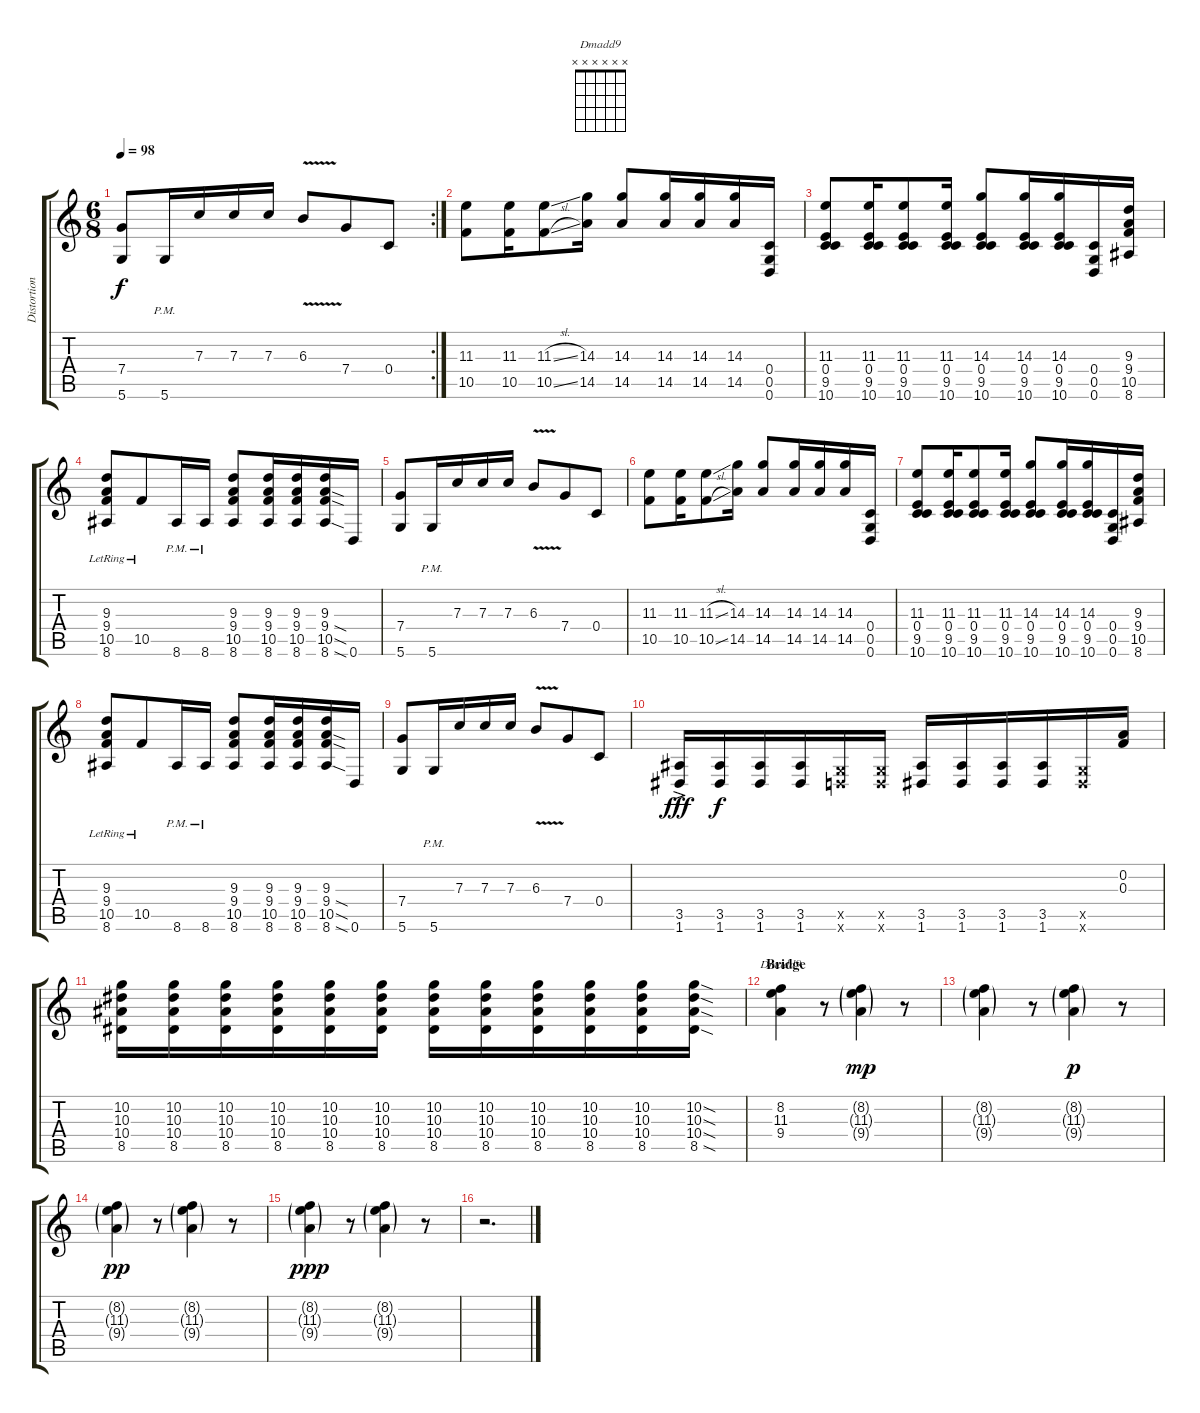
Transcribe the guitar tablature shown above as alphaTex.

\track ("Distortion 1" "Distortion") {instrument distortionguitar}
\staff {score tabs}
\tuning (D4 A3 F3 C3 G2 D2) {hide}
\chord ("Dmadd9" x x x x x x) {firstfret 0}
\rc 2
\ts (6 8)
\tempo 98
\clef g2
\ks c
(7.4 5.6).8{dy f} 5.6{pm}.16 7.3.16 7.3.16 7.3.16 6.3{v}.8 7.4.8 0.4.8 |
(11.3 10.5).8 (11.3 10.5).16 (11.3{sl} 10.5{sl}).8 (14.3 14.5).16 (14.3 14.5).8 (14.3 14.5).16 (14.3 14.5).16 (14.3 14.5).16 (0.4 0.5 0.6).16 |
(11.3 0.4 9.5 10.6).8 (11.3 0.4 9.5 10.6).16 (11.3 0.4 9.5 10.6).8 (11.3 0.4 9.5 10.6).16 (14.3 0.4 9.5 10.6).8 (14.3 0.4 9.5 10.6).16 (14.3 0.4 9.5 10.6).16 (0.4 0.5 0.6).16 (9.3 9.4 10.5 8.6).16 |
(9.3{lr} 9.4{lr} 10.5{lr} 8.6{lr}).8 10.5{lr}.8 8.6{pm}.16 8.6{pm}.16 (9.3 9.4 10.5 8.6).8 (9.3 9.4 10.5 8.6).16 (9.3 9.4 10.5 8.6).16 (9.3 9.4{sod} 10.5{sod} 8.6{sod}).16 0.6.16 |
(7.4 5.6).8 5.6{pm}.16 7.3.16 7.3.16 7.3.16 6.3{v}.8 7.4.8 0.4.8 |
(11.3 10.5).8 (11.3 10.5).16 (11.3{sl} 10.5{sl}).8 (14.3 14.5).16 (14.3 14.5).8 (14.3 14.5).16 (14.3 14.5).16 (14.3 14.5).16 (0.4 0.5 0.6).16 |
(11.3 0.4 9.5 10.6).8 (11.3 0.4 9.5 10.6).16 (11.3 0.4 9.5 10.6).8 (11.3 0.4 9.5 10.6).16 (14.3 0.4 9.5 10.6).8 (14.3 0.4 9.5 10.6).16 (14.3 0.4 9.5 10.6).16 (0.4 0.5 0.6).16 (9.3 9.4 10.5 8.6).16 |
(9.3{lr} 9.4{lr} 10.5{lr} 8.6{lr}).8 10.5{lr}.8 8.6{pm}.16 8.6{pm}.16 (9.3 9.4 10.5 8.6).8 (9.3 9.4 10.5 8.6).16 (9.3 9.4 10.5 8.6).16 (9.3 9.4{sod} 10.5{sod} 8.6{sod}).16 0.6.16 |
(7.4 5.6).8 5.6{pm}.16 7.3.16 7.3.16 7.3.16 6.3{v}.8 7.4.8 0.4.8 |
(3.5{ac} 1.6{ac}).16{dy fff} (3.5 1.6).16{dy f} (3.5 1.6).16 (3.5 1.6).16 (0.5{x} 0.6{x}).16 (0.5{x} 0.6{x}).16 (3.5 1.6).16 (3.5 1.6).16 (3.5 1.6).16 (3.5 1.6).16 (0.5{x} 1.6{x}).16 (0.2 0.3).16 |
(10.2 10.3 10.4 8.5).16 (10.2 10.3 10.4 8.5).16 (10.2 10.3 10.4 8.5).16 (10.2 10.3 10.4 8.5).16 (10.2 10.3 10.4 8.5).16 (10.2 10.3 10.4 8.5).16 (10.2 10.3 10.4 8.5).16 (10.2 10.3 10.4 8.5).16 (10.2 10.3 10.4 8.5).16 (10.2 10.3 10.4 8.5).16 (10.2 10.3 10.4 8.5).16 (10.2{sod} 10.3{sod} 10.4{sod} 8.5{sod}).16 |
\section ("" "Bridge")
(8.2 11.3 9.4).4{ch "Dmadd9" volume 8} r.8 (8.2{g} 11.3{g} 9.4{g}).4{dy mp} r.8 |
(8.2{g} 11.3{g} 9.4{g}).4 r.8 (8.2{g} 11.3{g} 9.4{g}).4{dy p} r.8 |
(8.2{g} 11.3{g} 9.4{g}).4{dy pp} r.8 (8.2{g} 11.3{g} 9.4{g}).4 r.8 |
(8.2{g} 11.3{g} 9.4{g}).4{dy ppp} r.8 (8.2{g} 11.3{g} 9.4{g}).4 r.8 |
r.2{d}
